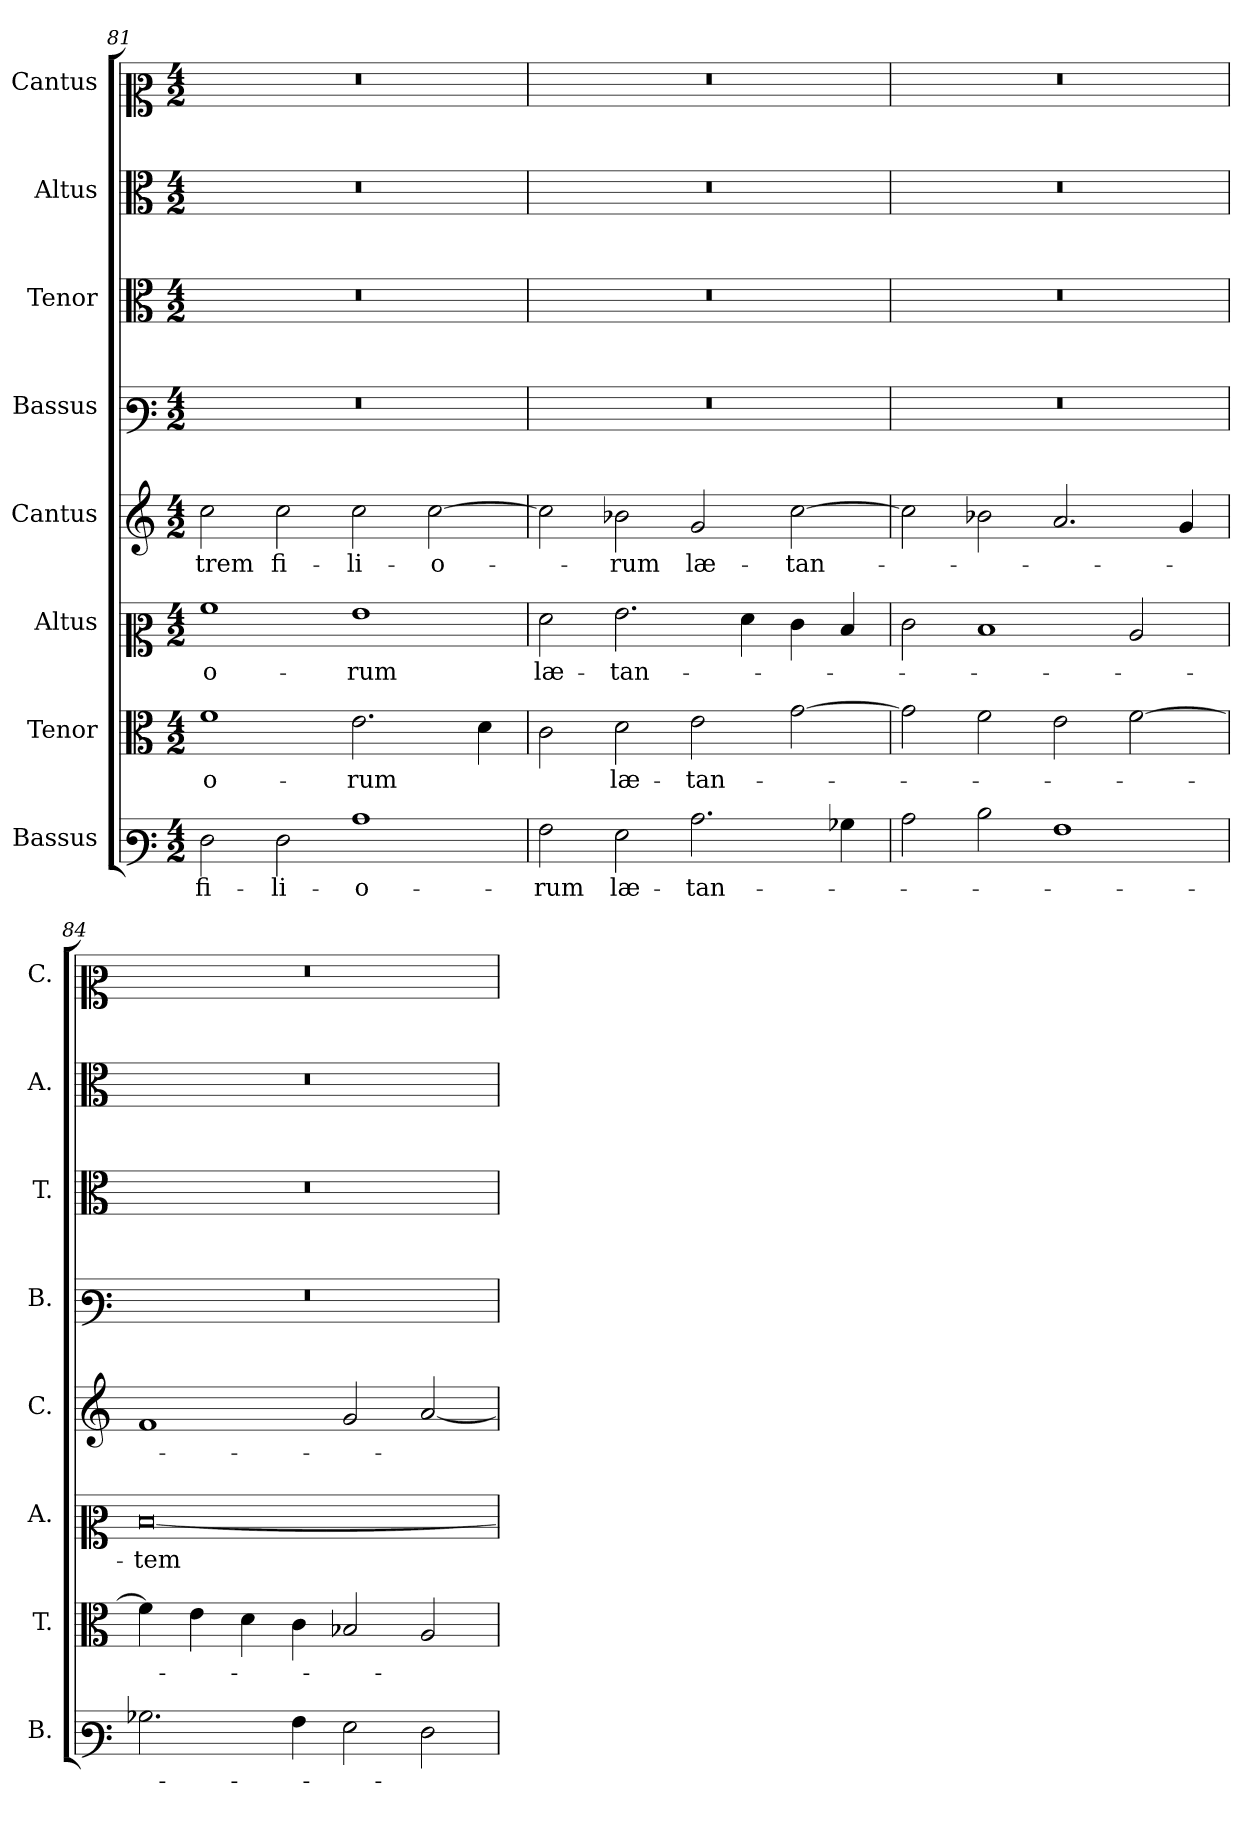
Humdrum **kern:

**kern	**text	**kern	**text	**kern	**text	**kern	**text	**kern	**kern	**kern	**kern
*part8	*part8	*part7	*part7	*part6	*part6	*part5	*part5	*part4	*part3	*part2	*part1
*staff8	*staff8	*staff7	*staff7	*staff6	*staff6	*staff5	*staff5	*staff4	*staff3	*staff2	*staff1
*I"Bassus	*	*I"Tenor	*	*I"Altus	*	*I"Cantus	*	*I"Bassus	*I"Tenor	*I"Altus	*I"Cantus
*I'B.	*	*I'T.	*	*I'A.	*	*I'C.	*	*I'B.	*I'T.	*I'A.	*I'C.
*clefF3	*	*clefC3	*	*clefC2	*	*clefG2	*	*clefF3	*clefC3	*clefC3	*clefC2
*k[]	*	*k[]	*	*k[]	*	*k[]	*	*k[]	*k[]	*k[]	*k[]
*M4/2	*	*M4/2	*	*M4/2	*	*M4/2	*	*M4/2	*M4/2	*M4/2	*M4/2
=81	=81	=81	=81	=81	=81	=81	=81	=81	=81	=81	=81
!	!	!	!	!	!	!	!	!LO:N:vis=1	!LO:N:vis=1	!LO:N:vis=1	!LO:N:vis=1
2F\	fi-	1f	-o-	1a	-o-	2cc\	-trem	0r	0r	0r	0r
2F\	-li-	.	.	.	.	2cc\	fi-	.	.	.	.
1c	-o-	2.e\	-rum	1g	-rum	2cc\	-li-	.	.	.	.
.	.	.	.	.	.	[2cc\	-o-	.	.	.	.
.	.	4d\	.	.	.	.	.	.	.	.	.
!!LO:PB:g=z
=82	=82	=82	=82	=82	=82	=82	=82	=82	=82	=82	=82
!	!	!	!	!	!	!	!	!LO:N:vis=1	!LO:N:vis=1	!LO:N:vis=1	!LO:N:vis=1
2A\	-rum	2c\	.	2f\	læ-	2cc\]	.	0r	0r	0r	0r
2G\	læ-	2d\	læ-	2.g\	-tan-	2b-X\	-rum	.	.	.	.
2.c\	-tan-	2e\	-tan-	.	.	2g/	læ-	.	.	.	.
.	.	.	.	4f\	.	.	.	.	.	.	.
.	.	[2g\	.	4e\	.	[2cc\	-tan-	.	.	.	.
4B-X\	.	.	.	4d/	.	.	.	.	.	.	.
=83	=83	=83	=83	=83	=83	=83	=83	=83	=83	=83	=83
!	!	!	!	!	!	!	!	!LO:N:vis=1	!LO:N:vis=1	!LO:N:vis=1	!LO:N:vis=1
2c\	.	2g\]	.	2e\	.	2cc\]	.	0r	0r	0r	0r
2d\	.	2f\	.	1d	.	2b-X\	.	.	.	.	.
1A	.	2e\	.	.	.	2.a/	.	.	.	.	.
.	.	[2f\	.	2c/	.	.	.	.	.	.	.
.	.	.	.	.	.	4g/	.	.	.	.	.
=84	=84	=84	=84	=84	=84	=84	=84	=84	=84	=84	=84
!	!	!	!	!	!	!	!	!LO:N:vis=1	!LO:N:vis=1	!LO:N:vis=1	!LO:N:vis=1
2.B-X\	.	4f\]	.	[0d	-tem	1f	.	0r	0r	0r	0r
.	.	4e\	.	.	.	.	.	.	.	.	.
.	.	4d\	.	.	.	.	.	.	.	.	.
4A\	.	4c\	.	.	.	.	.	.	.	.	.
2G\	.	2B-X/	.	.	.	2g/	.	.	.	.	.
2F\	.	2A/	.	.	.	[2a/	.	.	.	.	.
=	=	=	=	=	=	=	=	=	=	=	=
*-	*-	*-	*-	*-	*-	*-	*-	*-	*-	*-	*-
